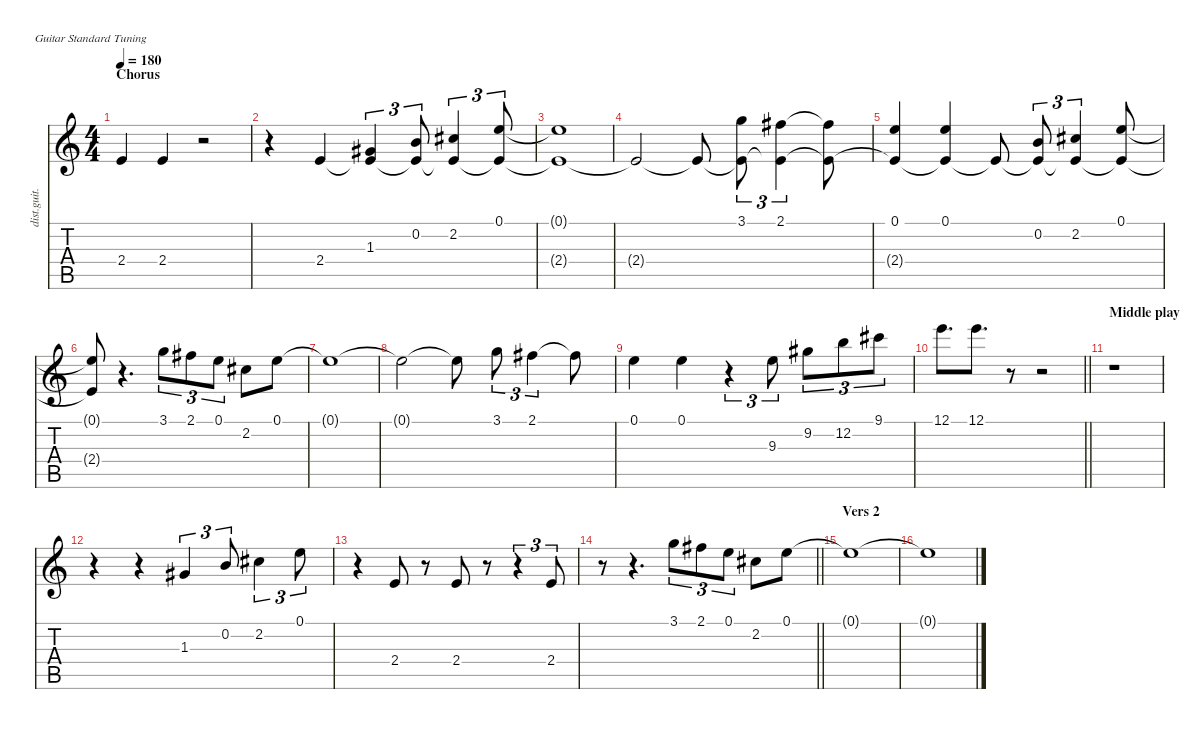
\defaultSystemsLayout 4
\hideDynamics
\bracketExtendMode nobrackets
\otherSystemsTrackNameOrientation horizontal
\track ("Guitar" "dist.guit.") {instrument distortionguitar}
\staff {score tabs}
\tuning (E4 B3 G3 D3 A2 E2)
\ts (4 4)
\section ("" "Chorus")
\tempo 180
\clef g2
\ks c
2.4.4{dy f beam Up} 2.4.4{beam Up} r.2{beam Up} |
r.4{beam Down} 2.4.4{beam Up} (1.3{acc #} 2.4{t}).4{tu (3 2) beam Up} (0.2 2.4{t}).8{tu (3 2) beam Up} (2.2{acc #} 2.4{t}).4{tu (3 2) beam Up} (0.1 2.4{t}).8{tu (3 2) beam Up} |
(0.1{t} 2.4{t}).1{beam Up} |
2.4{t}.2{dy mf beam Up} 2.4{t}.8{beam Up} (3.1 2.4{t}).8{tu (3 2) dy f beam Down} (2.1{acc #} 2.4{t}).4{tu (3 2) beam Down} (2.1{t acc #} 2.4{t}).8{beam Down} |
(0.1 2.4{t}).4{beam Up} (0.1 2.4{t}).4{beam Up} 2.4{t}.8{dy mf beam Up} (0.2 2.4{t}).8{tu (3 2) dy f beam Up} (2.2{acc #} 2.4{t}).4{tu (3 2) beam Up} (0.1 2.4{t}).8{beam Up} |
(0.1{t} 2.4{t}).8{beam Up} r.4{d beam Up} 3.1.8{tu (3 2) beam Down} 2.1{acc #}.8{tu (3 2) beam Down} 0.1.8{tu (3 2) beam Down} 2.2{acc #}.8{beam Down} 0.1.8{beam Down} |
0.1{t}.1{beam Down} |
0.1{t}.2{beam Down} 0.1{t}.8{beam Down} 3.1.8{tu (3 2) beam Down} 2.1{acc #}.4{tu (3 2) beam Down} 2.1{t acc #}.8{beam Down} |
0.1.4{beam Down} 0.1.4{beam Down} r.4{tu (3 2) beam Down} 9.3.8{tu (3 2) beam Down} 9.2{acc #}.8{tu (3 2) beam Down} 12.2.8{tu (3 2) beam Down} 9.1{acc #}.8{tu (3 2) beam Down} |
\barLineRight lightlight
12.1.8{d beam Down} 12.1.8{d beam Down} r.8{beam Down} r.2{beam Down} |
\section ("" "Middle play")
r.1{beam Down} |
r.4{beam Down} r.4{beam Down} 1.3{acc #}.4{tu (3 2) beam Up} 0.2.8{tu (3 2) beam Up} 2.2{acc #}.4{tu (3 2) beam Down} 0.1.8{tu (3 2) beam Down} |
r.4{beam Down} 2.4.8{beam Up} r.8{beam Up} 2.4.8{beam Up} r.8{beam Up} r.4{tu (3 2) beam Up} 2.4.8{tu (3 2) beam Up} |
\barLineRight lightlight
r.8{beam Down} r.4{d beam Down} 3.1.8{tu (3 2) beam Down} 2.1{acc #}.8{tu (3 2) beam Down} 0.1.8{tu (3 2) beam Down} 2.2{acc #}.8{beam Down} 0.1.8{beam Down} |
\section ("" "Vers 2")
0.1{t}.1{dy mf beam Down} |
0.1{t}.1{beam Down}
